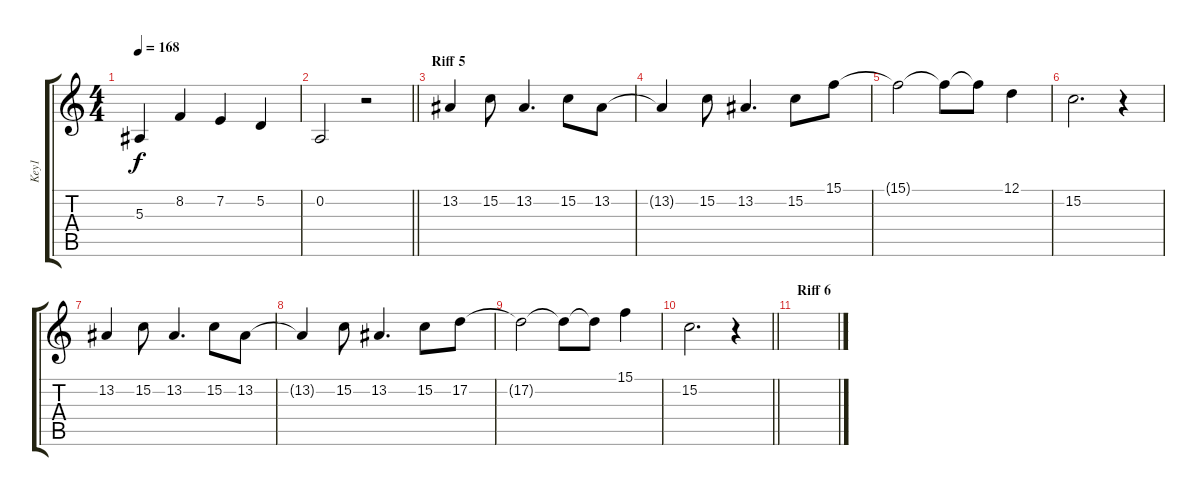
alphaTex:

\track ("Key1" "Key1") {instrument stringensemble1}
\staff {score tabs}
\tuning (D4 A3 F3 C3 G2 D2) {hide}
\ts (4 4)
\tempo 168
\clef g2
\ks c
5.3.4{dy f} 8.2.4 7.2.4 5.2.4 |
\barLineRight lightlight
0.2.2 r.2 |
\section ("" "Riff 5")
13.2.4 15.2.8 13.2.4{d} 15.2.8 13.2.8 |
13.2{t}.4 15.2.8 13.2.4{d} 15.2.8 15.1.8 |
15.1{t}.2 15.1{t}.8 15.1{t}.8 12.1.4 |
15.2.2{d} r.4 |
13.2.4 15.2.8 13.2.4{d} 15.2.8 13.2.8 |
13.2{t}.4 15.2.8 13.2.4{d} 15.2.8 17.2.8 |
17.2{t}.2 17.2{t}.8 17.2{t}.8 15.1.4 |
\barLineRight lightlight
15.2.2{d} r.4 |
\section ("" "Riff 6")
